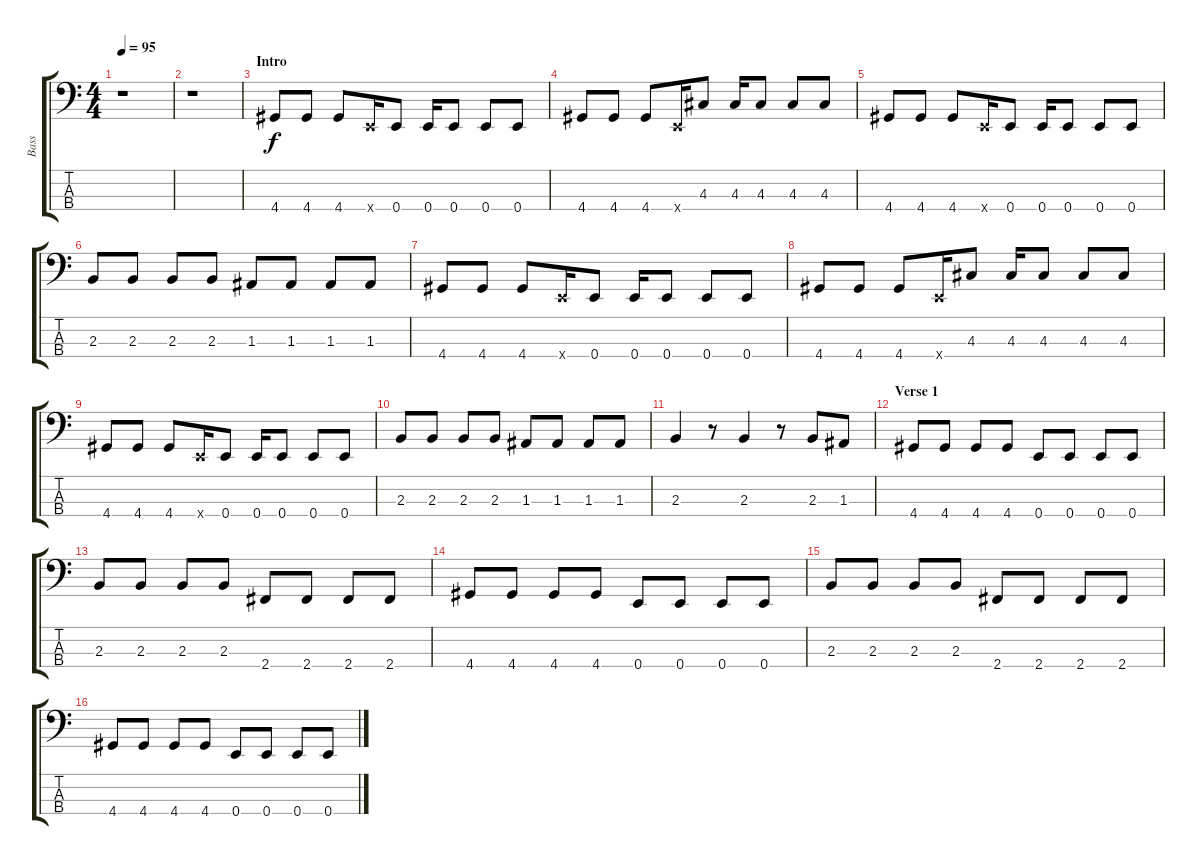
\track ("Bass" "Bass") {instrument electricbassfinger}
\staff {score tabs}
\tuning (G2 D2 A1 E1) {hide}
\ts (4 4)
\tempo 95
\clef f4
\ks c
r.1{dy f} |
r.1 |
\section ("" "Intro")
4.4.8 4.4.8 4.4.8 0.4{x}.16 0.4.8 0.4.16 0.4.8 0.4.8 0.4.8 |
4.4.8 4.4.8 4.4.8 0.4{x}.16 4.3.8 4.3.16 4.3.8 4.3.8 4.3.8 |
4.4.8 4.4.8 4.4.8 0.4{x}.16 0.4.8 0.4.16 0.4.8 0.4.8 0.4.8 |
2.3.8 2.3.8 2.3.8 2.3.8 1.3.8 1.3.8 1.3.8 1.3.8 |
4.4.8 4.4.8 4.4.8 0.4{x}.16 0.4.8 0.4.16 0.4.8 0.4.8 0.4.8 |
4.4.8 4.4.8 4.4.8 0.4{x}.16 4.3.8 4.3.16 4.3.8 4.3.8 4.3.8 |
4.4.8 4.4.8 4.4.8 0.4{x}.16 0.4.8 0.4.16 0.4.8 0.4.8 0.4.8 |
2.3.8 2.3.8 2.3.8 2.3.8 1.3.8 1.3.8 1.3.8 1.3.8 |
2.3.4 r.8 2.3.4 r.8 2.3.8 1.3.8 |
\section ("" "Verse 1")
4.4.8 4.4.8 4.4.8 4.4.8 0.4.8 0.4.8 0.4.8 0.4.8 |
2.3.8 2.3.8 2.3.8 2.3.8 2.4.8 2.4.8 2.4.8 2.4.8 |
4.4.8 4.4.8 4.4.8 4.4.8 0.4.8 0.4.8 0.4.8 0.4.8 |
2.3.8 2.3.8 2.3.8 2.3.8 2.4.8 2.4.8 2.4.8 2.4.8 |
4.4.8 4.4.8 4.4.8 4.4.8 0.4.8 0.4.8 0.4.8 0.4.8
